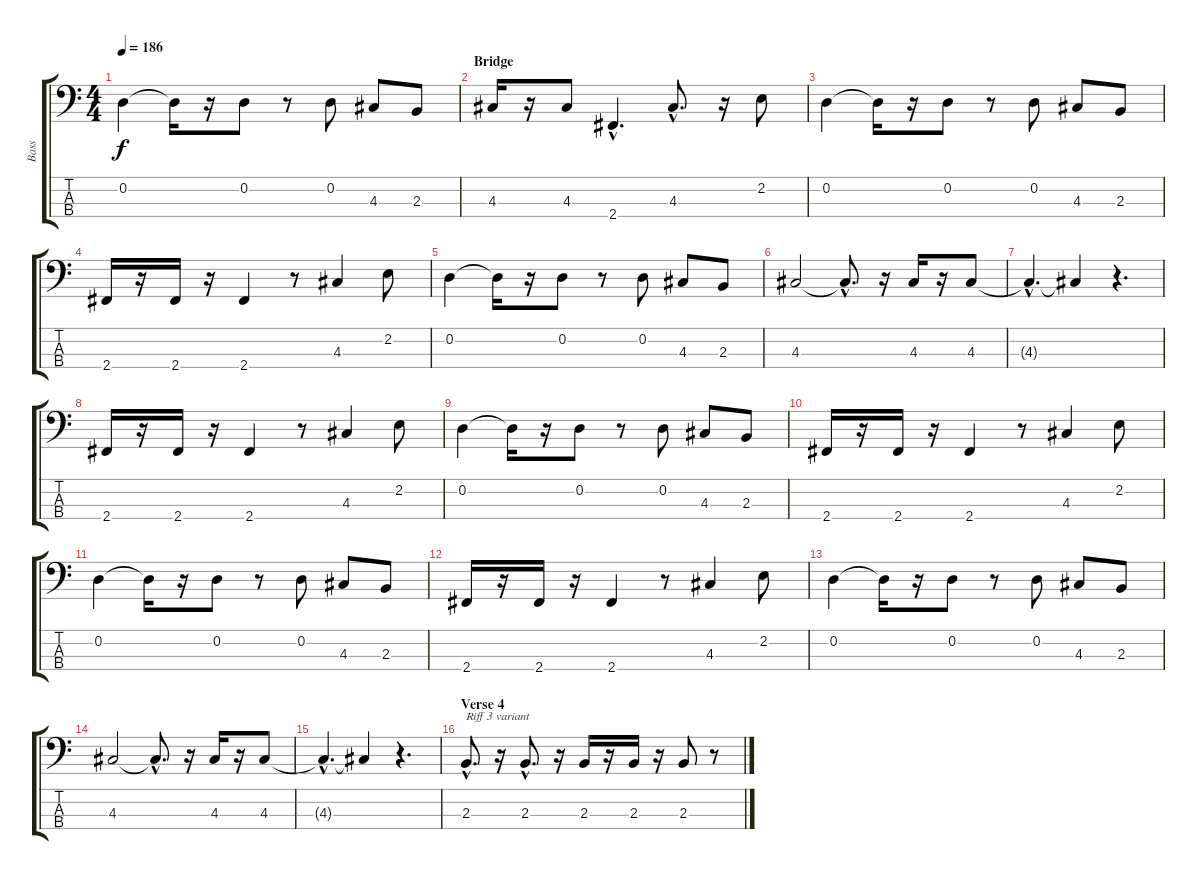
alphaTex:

\track ("Bass" "Bass") {instrument electricbassfinger}
\staff {score tabs}
\tuning (G2 D2 A1 E1) {hide}
\ts (4 4)
\tempo 186
\clef f4
\ks c
0.2.4{dy f} 0.2{t}.16 r.16 0.2.8 r.8 0.2.8 4.3.8 2.3.8 |
\section ("" "Bridge")
4.3.16 r.16 4.3.8 2.4{hac}.4{d} 4.3{hac}.8{d} r.16 2.2.8 |
0.2.4 0.2{t}.16 r.16 0.2.8 r.8 0.2.8 4.3.8 2.3.8 |
2.4.16 r.16 2.4.16 r.16 2.4.4 r.8 4.3.4 2.2.8 |
0.2.4 0.2{t}.16 r.16 0.2.8 r.8 0.2.8 4.3.8 2.3.8 |
4.3.2 4.3{hac t}.8{d} r.16 4.3.16 r.16 4.3.8 |
4.3{hac t}.4{d} 4.3{t}.4 r.4{d} |
2.4.16 r.16 2.4.16 r.16 2.4.4 r.8 4.3.4 2.2.8 |
0.2.4 0.2{t}.16 r.16 0.2.8 r.8 0.2.8 4.3.8 2.3.8 |
2.4.16 r.16 2.4.16 r.16 2.4.4 r.8 4.3.4 2.2.8 |
0.2.4 0.2{t}.16 r.16 0.2.8 r.8 0.2.8 4.3.8 2.3.8 |
2.4.16 r.16 2.4.16 r.16 2.4.4 r.8 4.3.4 2.2.8 |
0.2.4 0.2{t}.16 r.16 0.2.8 r.8 0.2.8 4.3.8 2.3.8 |
4.3.2 4.3{hac t}.8{d} r.16 4.3.16 r.16 4.3.8 |
4.3{hac t}.4{d} 4.3{t}.4 r.4{d} |
\section ("" "Verse 4")
2.3{hac}.8{d txt "Riff 3 variant"} r.16 2.3{hac}.8{d} r.16 2.3.16 r.16 2.3.16 r.16 2.3.8 r.8
